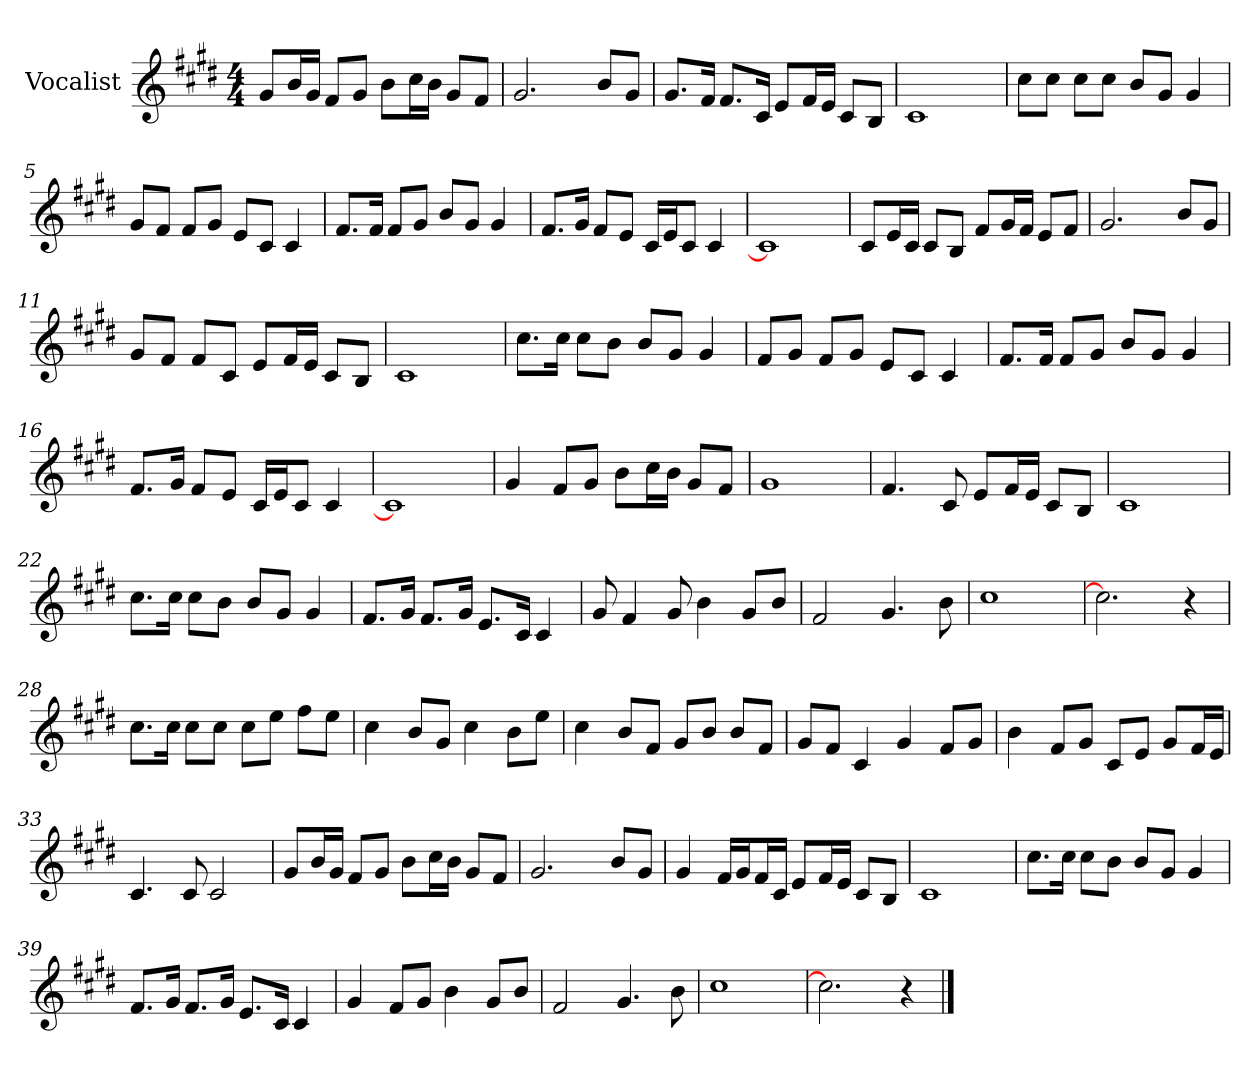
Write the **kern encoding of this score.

**kern
*part1
*staff1
*I"Vocalist
*k[f#c#g#d#]
*E:
*M4/4
=
8g#L
16bL
16g#JJ
8f#L
8g#J
8bL
16cc#L
16bJJ
8g#L
8f#J
=1
2.g#
8bL
8g#J
=2
8.g#L
16f#Jk
8.f#L
16c#Jk
8eL
16f#L
16eJJ
8c#L
8BJ
=3
1c#
=4
8cc#L
8cc#J
8cc#L
8cc#J
8bL
8g#J
4g#
=5
8g#L
8f#J
8f#L
8g#J
8eL
8c#J
4c#
=6
8.f#L
16f#Jk
8f#L
8g#J
8bL
8g#J
4g#
=7
8.f#L
16g#Jk
8f#L
8eJ
16c#LL
16eJ
8c#J
4c#
=8
1c#]
=9
8c#L
16eL
16c#JJ
8c#L
8BJ
8f#L
16g#L
16f#JJ
8eL
8f#J
=10
2.g#
8bL
8g#J
=11
8g#L
8f#J
8f#L
8c#J
8eL
16f#L
16eJJ
8c#L
8BJ
=12
1c#
=13
8.cc#L
16cc#Jk
8cc#L
8bJ
8bL
8g#J
4g#
=14
8f#L
8g#J
8f#L
8g#J
8eL
8c#J
4c#
=15
8.f#L
16f#Jk
8f#L
8g#J
8bL
8g#J
4g#
=16
8.f#L
16g#Jk
8f#L
8eJ
16c#LL
16eJ
8c#J
4c#
=17
1c#]
=18
4g#
8f#L
8g#J
8bL
16cc#L
16bJJ
8g#L
8f#J
=19
1g#
=20
4.f#
8c#
8eL
16f#L
16eJJ
8c#L
8BJ
=21
1c#
=22
8.cc#L
16cc#Jk
8cc#L
8bJ
8bL
8g#J
4g#
=23
8.f#L
16g#Jk
8.f#L
16g#Jk
8.eL
16c#Jk
4c#
=24
8g#
4f#
8g#
4b
8g#L
8bJ
=25
2f#
4.g#
8b
=26
1cc#
=27
2.cc#]
4r
=28
8.cc#L
16cc#Jk
8cc#L
8cc#J
8cc#L
8eeJ
8ff#L
8eeJ
=29
4cc#
8bL
8g#J
4cc#
8bL
8eeJ
=30
4cc#
8bL
8f#J
8g#L
8bJ
8bL
8f#J
=31
8g#L
8f#J
4c#
4g#
8f#L
8g#J
=32
4b
8f#L
8g#J
8c#L
8eJ
8g#L
16f#L
16eJJ
=33
4.c#
8c#
2c#
=34
8g#L
16bL
16g#JJ
8f#L
8g#J
8bL
16cc#L
16bJJ
8g#L
8f#J
=35
2.g#
8bL
8g#J
=36
4g#
16f#LL
16g#J
16f#L
16c#JJ
8eL
16f#L
16eJJ
8c#L
8BJ
=37
1c#
=38
8.cc#L
16cc#Jk
8cc#L
8bJ
8bL
8g#J
4g#
=39
8.f#L
16g#Jk
8.f#L
16g#Jk
8.eL
16c#Jk
4c#
=40
4g#
8f#L
8g#J
4b
8g#L
8bJ
=41
2f#
4.g#
8b
=42
1cc#
=43
2.cc#]
4r
==
*-
